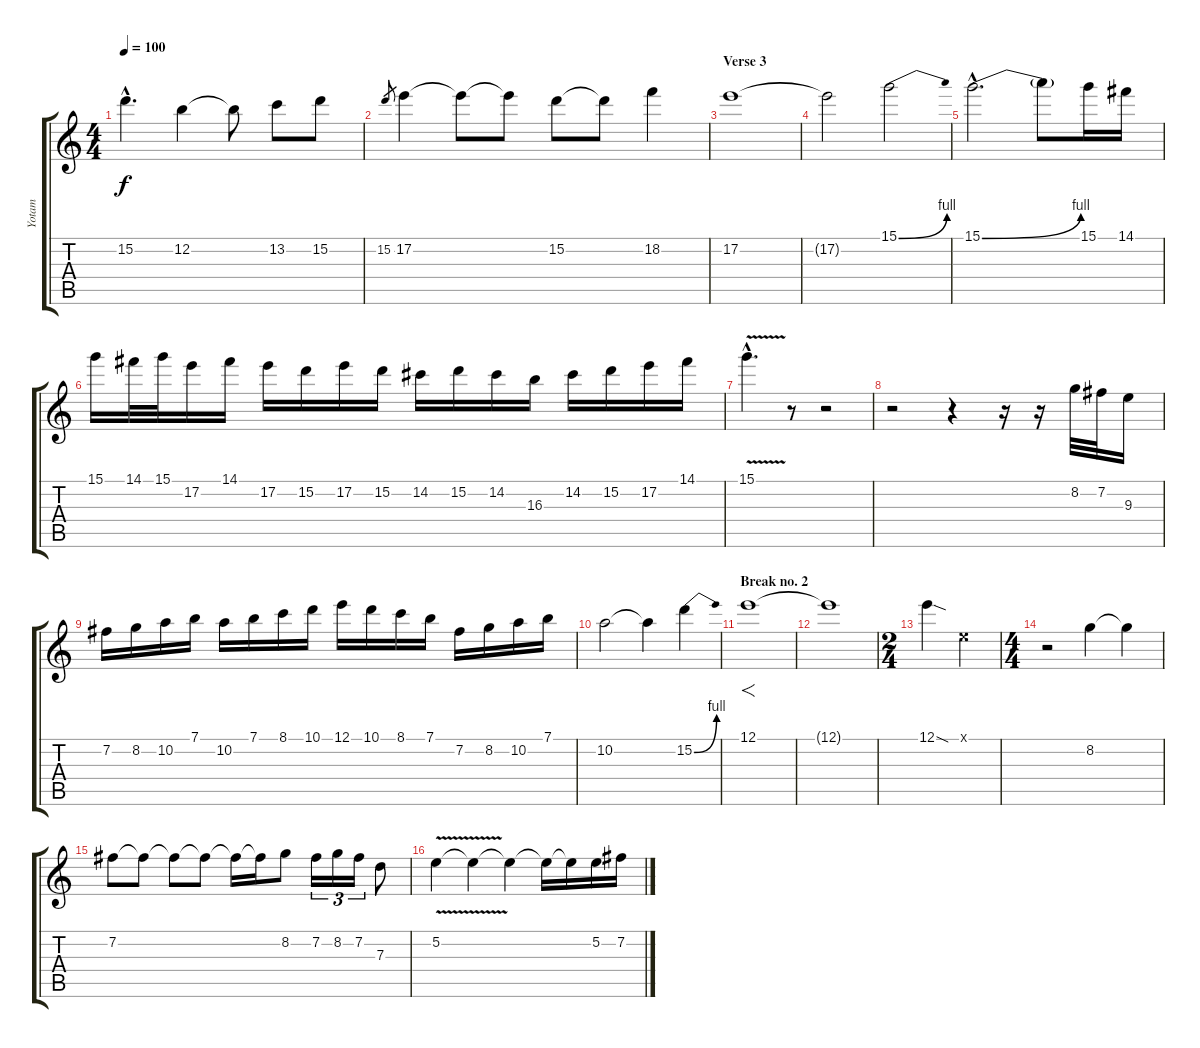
\track ("Yotam" "Yotam") {instrument distortionguitar}
\staff {score tabs}
\tuning (E4 B3 G3 D3 A2 E2) {hide}
\ts (4 4)
\tempo 100
\clef g2
\ks c
15.2{hac}.4{d dy f} 12.2.4 12.2{t}.8 13.2.8 15.2.8 |
15.2.8{gr} 17.2.4 17.2{t}.8 17.2{t}.8 15.2.8 15.2{t}.8 18.2.4 |
\section ("" "Verse 3")
17.2.1 |
17.2{t}.2 15.1{be (bend 0 0 60 4)}.2 |
15.1{be (bend 0 0 60 4) hac}.2{d volume 13} 15.1{t}.8 15.1.16 14.1.16 |
15.1.16 14.1.32 15.1.32 17.2.16 14.1.16 17.2.16 15.2.16 17.2.16 15.2.16 14.2.16 15.2.16 14.2.16 16.3.16 14.2.16 15.2.16 17.2.16 14.1.16 |
15.1{v hac}.4{d} r.8 r.2 |
r.2 r.4 r.16 r.16 8.2.32 7.2.32 9.3.16 |
7.2.16 8.2.16 10.2.16 7.1.16 10.2.16 7.1.16 8.1.16 10.1.16 12.1.16 10.1.16 8.1.16 7.1.16 7.2.16 8.2.16 10.2.16 7.1.16 |
10.2.2 10.2{t}.4 15.2{be (bend 0 0 60 4)}.4 |
\section ("" "Break no. 2")
12.1.1{f} |
12.1{t}.1 |
\ts (2 4)
12.1{sod}.4 0.1{x}.4 |
\ts (4 4)
r.2{instrument acousticguitarsteel} 8.2.4 8.2{t}.4 |
7.2.8 7.2{t}.8 7.2{t}.8 7.2{t}.8 7.2{t}.16 7.2{t}.16 8.2.8 7.2.16{tu (3 2)} 8.2.16{tu (3 2)} 7.2.16{tu (3 2)} 7.3.8 |
5.2{v}.4 5.2{t}.4 5.2{t}.4 5.2{t}.16 5.2{t}.16 5.2.16 7.2.16
